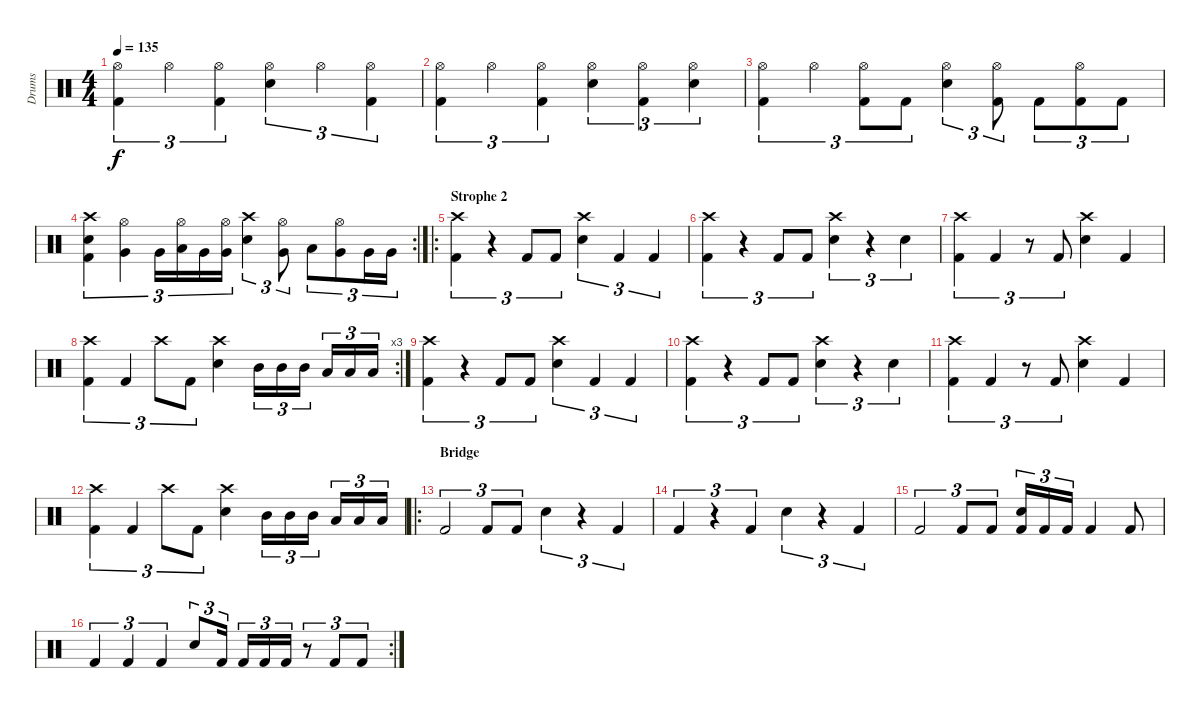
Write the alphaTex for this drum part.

\track ("Drums" "Drums") {instrument percussion}
\staff {score}
\articulation defaults
\ts (4 4)
\tempo 135
\clef neutral
\ks c
("Hi-Hat (open)" "Kick (hit) 2").4{tu (3 2) dy f} "Hi-Hat (open)".4{tu (3 2)} ("Hi-Hat (open)" "Kick (hit) 2").4{tu (3 2)} ("Hi-Hat (open)" "Electric Snare (hit)").4{tu (3 2)} "Hi-Hat (open)".4{tu (3 2)} ("Hi-Hat (open)" "Kick (hit) 2").4{tu (3 2)} |
("Hi-Hat (open)" "Kick (hit) 2").4{tu (3 2)} "Hi-Hat (open)".4{tu (3 2)} ("Hi-Hat (open)" "Kick (hit) 2").4{tu (3 2)} ("Hi-Hat (open)" "Electric Snare (hit)").4{tu (3 2)} ("Hi-Hat (open)" "Kick (hit) 2").4{tu (3 2)} ("Hi-Hat (open)" "Electric Snare (hit)").4{tu (3 2)} |
("Hi-Hat (open)" "Kick (hit) 2").4{tu (3 2)} "Hi-Hat (open)".4{tu (3 2)} ("Hi-Hat (open)" "Kick (hit) 2").8{tu (3 2)} "Kick (hit) 2".8{tu (3 2)} ("Hi-Hat (open)" "Electric Snare (hit)").4{tu (3 2)} ("Hi-Hat (open)" "Kick (hit) 2").8{tu (3 2)} "Kick (hit) 2".8{tu (3 2)} ("Hi-Hat (open)" "Kick (hit) 2").8{tu (3 2)} "Kick (hit) 2".8{tu (3 2)} |
\rc 2
("Crash high (hit)" "Electric Snare (hit)" "Kick (hit) 2").4{tu (3 2)} ("Hi-Hat (open)" "Very Low Tom (hit)").4{tu (3 2)} "Very Low Tom (hit)".16{tu (3 2)} ("Hi-Hat (open)" "Low Floor Tom (hit)").16{tu (3 2)} "Very Low Tom (hit)".16{tu (3 2)} ("Hi-Hat (open)" "Very Low Tom (hit)").16{tu (3 2)} ("Crash high (hit)" "Electric Snare (hit)").4{tu (3 2)} ("Hi-Hat (open)" "Very Low Tom (hit)").8{tu (3 2)} "Low Floor Tom (hit)".8{tu (3 2)} ("Hi-Hat (open)" "Very Low Tom (hit)").8{tu (3 2)} "Very Low Tom (hit)".16{tu (3 2)} "Very Low Tom (hit)".16{tu (3 2)} |
\ro
\section ("" "Strophe 2")
("Crash high (hit)" "Kick (hit) 2").4{tu (3 2)} r.4{tu (3 2)} "Kick (hit) 2".8{tu (3 2)} "Kick (hit) 2".8{tu (3 2)} ("Crash high (hit)" "Electric Snare (hit)").4{tu (3 2)} "Kick (hit) 2".4{tu (3 2)} "Kick (hit) 2".4{tu (3 2)} |
("Crash high (hit)" "Kick (hit) 2").4{tu (3 2)} r.4{tu (3 2)} "Kick (hit) 2".8{tu (3 2)} "Kick (hit) 2".8{tu (3 2)} ("Crash high (hit)" "Electric Snare (hit)").4{tu (3 2)} r.4{tu (3 2)} "Electric Snare (hit)".4{tu (3 2)} |
("Crash high (hit)" "Kick (hit) 2").4{tu (3 2)} "Kick (hit) 2".4{tu (3 2)} r.8{tu (3 2)} "Kick (hit) 2".8{tu (3 2)} ("Crash high (hit)" "Electric Snare (hit)").4 "Kick (hit) 2".4 |
\rc 3
("Crash high (hit)" "Kick (hit) 2").4{tu (3 2)} "Kick (hit) 2".4{tu (3 2)} "Crash high (hit)".8{tu (3 2)} "Kick (hit) 2".8{tu (3 2)} ("Crash high (hit)" "Electric Snare (hit)").4 "Mid Tom (hit)".16{tu (3 2)} "Mid Tom (hit)".16{tu (3 2)} "Mid Tom (hit)".16{tu (3 2)} "Low Tom (hit)".16{tu (3 2)} "Low Tom (hit)".16{tu (3 2)} "Low Tom (hit)".16{tu (3 2)} |
("Crash high (hit)" "Kick (hit) 2").4{tu (3 2)} r.4{tu (3 2)} "Kick (hit) 2".8{tu (3 2)} "Kick (hit) 2".8{tu (3 2)} ("Crash high (hit)" "Electric Snare (hit)").4{tu (3 2)} "Kick (hit) 2".4{tu (3 2)} "Kick (hit) 2".4{tu (3 2)} |
("Crash high (hit)" "Kick (hit) 2").4{tu (3 2)} r.4{tu (3 2)} "Kick (hit) 2".8{tu (3 2)} "Kick (hit) 2".8{tu (3 2)} ("Crash high (hit)" "Electric Snare (hit)").4{tu (3 2)} r.4{tu (3 2)} "Electric Snare (hit)".4{tu (3 2)} |
("Crash high (hit)" "Kick (hit) 2").4{tu (3 2)} "Kick (hit) 2".4{tu (3 2)} r.8{tu (3 2)} "Kick (hit) 2".8{tu (3 2)} ("Crash high (hit)" "Electric Snare (hit)").4 "Kick (hit) 2".4 |
("Crash high (hit)" "Kick (hit) 2").4{tu (3 2)} "Kick (hit) 2".4{tu (3 2)} "Crash high (hit)".8{tu (3 2)} "Kick (hit) 2".8{tu (3 2)} ("Crash high (hit)" "Electric Snare (hit)").4 "Mid Tom (hit)".16{tu (3 2)} "Mid Tom (hit)".16{tu (3 2)} "Mid Tom (hit)".16{tu (3 2)} "Low Tom (hit)".16{tu (3 2)} "Low Tom (hit)".16{tu (3 2)} "Low Tom (hit)".16{tu (3 2)} |
\ro
\section ("" "Bridge")
"Kick (hit) 2".2{tu (3 2)} "Kick (hit) 2".8{tu (3 2)} "Kick (hit) 2".8{tu (3 2)} "Electric Snare (hit)".4{tu (3 2)} r.4{tu (3 2)} "Kick (hit) 2".4{tu (3 2)} |
"Kick (hit) 2".4{tu (3 2)} r.4{tu (3 2)} "Kick (hit) 2".4{tu (3 2)} "Electric Snare (hit)".4{tu (3 2)} r.4{tu (3 2)} "Kick (hit) 2".4{tu (3 2)} |
"Kick (hit) 2".2{tu (3 2)} "Kick (hit) 2".8{tu (3 2)} "Kick (hit) 2".8{tu (3 2)} ("Electric Snare (hit)" "Kick (hit) 2").16{tu (3 2)} "Kick (hit) 2".16{tu (3 2)} "Kick (hit) 2".16{tu (3 2)} "Kick (hit) 2".4 "Kick (hit) 2".8 |
\rc 2 "Kick (hit) 2".4{tu (3 2)} "Kick (hit) 2".4{tu (3 2)} "Kick (hit) 2".4{tu (3 2)} "Electric Snare (hit)".8{tu (3 2)} "Kick (hit) 2".16{tu (3 2)} "Kick (hit) 2".16{tu (3 2)} "Kick (hit) 2".16{tu (3 2)} "Kick (hit) 2".16{tu (3 2)}
r.8{tu (3 2)} "Kick (hit) 2".8{tu (3 2)} "Kick (hit) 2".8{tu (3 2)}
